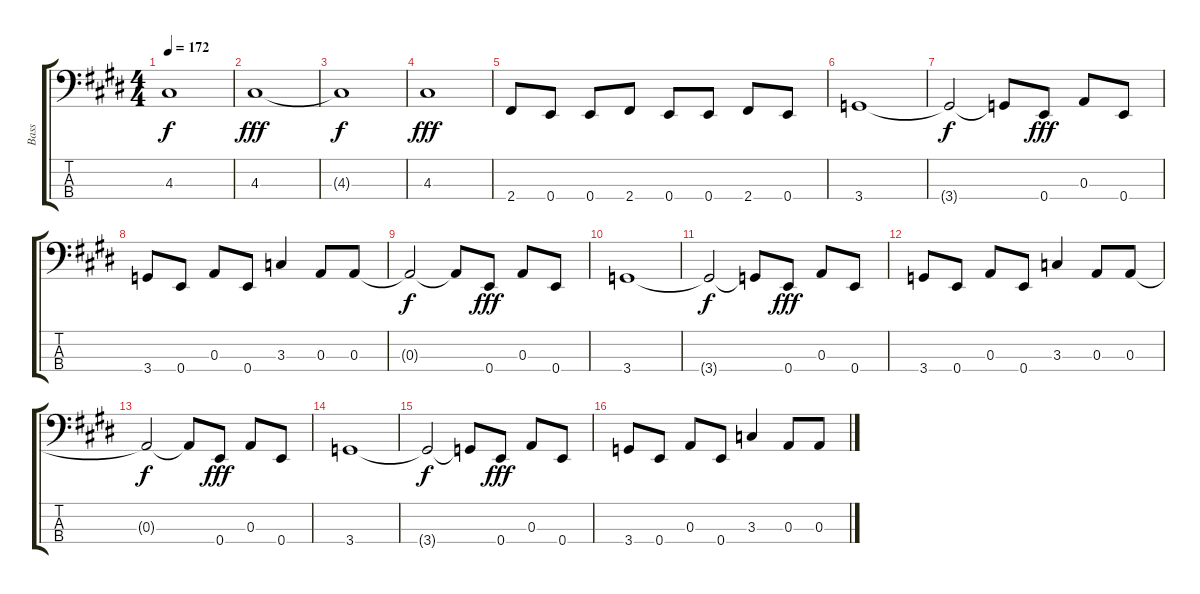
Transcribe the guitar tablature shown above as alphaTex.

\track ("Bass" "Bass") {instrument electricbasspick}
\staff {score tabs}
\tuning (G2 D2 A1 E1) {hide}
\ts (4 4)
\tempo 172
\clef f4
\ks e
4.3{t}.1{dy f} |
4.3.1{dy fff} |
4.3{t}.1{dy f} |
4.3.1{dy fff} |
2.4.8 0.4.8 0.4.8 2.4.8 0.4.8 0.4.8 2.4.8 0.4.8 |
3.4.1 |
3.4{t}.2{dy f} 3.4{t}.8 0.4.8{dy fff} 0.3.8 0.4.8 |
3.4.8 0.4.8 0.3.8 0.4.8 3.3.4 0.3.8 0.3.8 |
0.3{t}.2{dy f} 0.3{t}.8 0.4.8{dy fff} 0.3.8 0.4.8 |
3.4.1 |
3.4{t}.2{dy f} 3.4{t}.8 0.4.8{dy fff} 0.3.8 0.4.8 |
3.4.8 0.4.8 0.3.8 0.4.8 3.3.4 0.3.8 0.3.8 |
0.3{t}.2{dy f} 0.3{t}.8 0.4.8{dy fff} 0.3.8 0.4.8 |
3.4.1 |
3.4{t}.2{dy f} 3.4{t}.8 0.4.8{dy fff} 0.3.8 0.4.8 |
3.4.8 0.4.8 0.3.8 0.4.8 3.3.4 0.3.8 0.3.8
